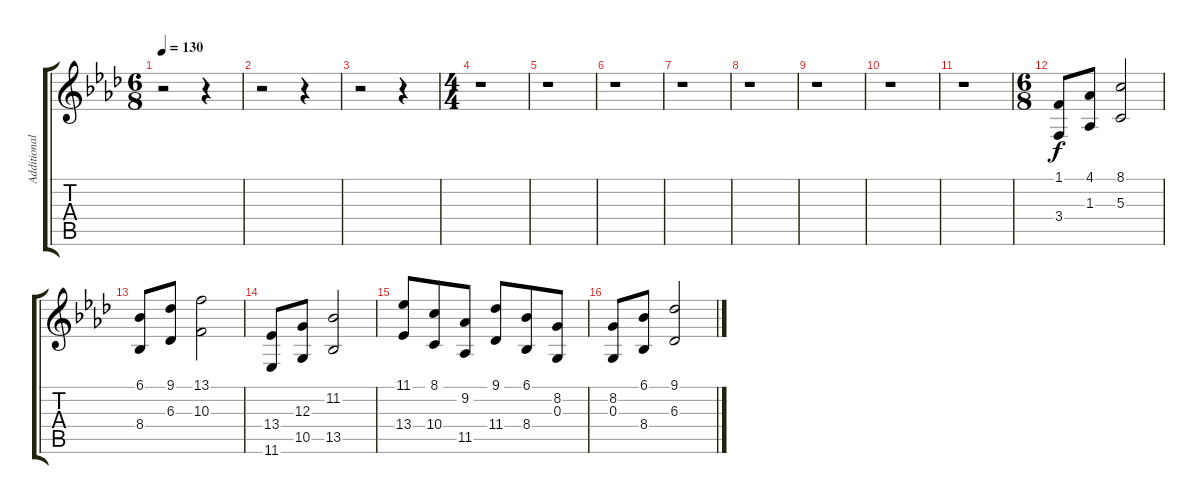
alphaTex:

\track ("Additional Strings" "Additional") {instrument stringensemble1}
\staff {score tabs}
\tuning (E4 B3 G3 D3 A2 E2) {hide}
\ts (6 8)
\tempo 130
\clef g2
\ks ab
r.2{dy f} r.4 |
r.2 r.4 |
r.2 r.4 |
\ts (4 4)
r.1 |
r.1 |
r.1 |
r.1 |
r.1 |
r.1 |
r.1 |
r.1 |
\ts (6 8)
(1.1 3.4).8 (4.1 1.3).8 (8.1 5.3).2 |
(6.1 8.4).8 (9.1 6.3).8 (13.1 10.3).2 |
(13.4 11.6).8 (12.3 10.5).8 (11.2 13.5).2 |
(11.1 13.4).8 (8.1 10.4).8 (9.2 11.5).8 (9.1 11.4).8 (6.1 8.4).8 (8.2 0.3).8 |
(8.2 0.3).8 (6.1 8.4).8 (9.1 6.3).2
